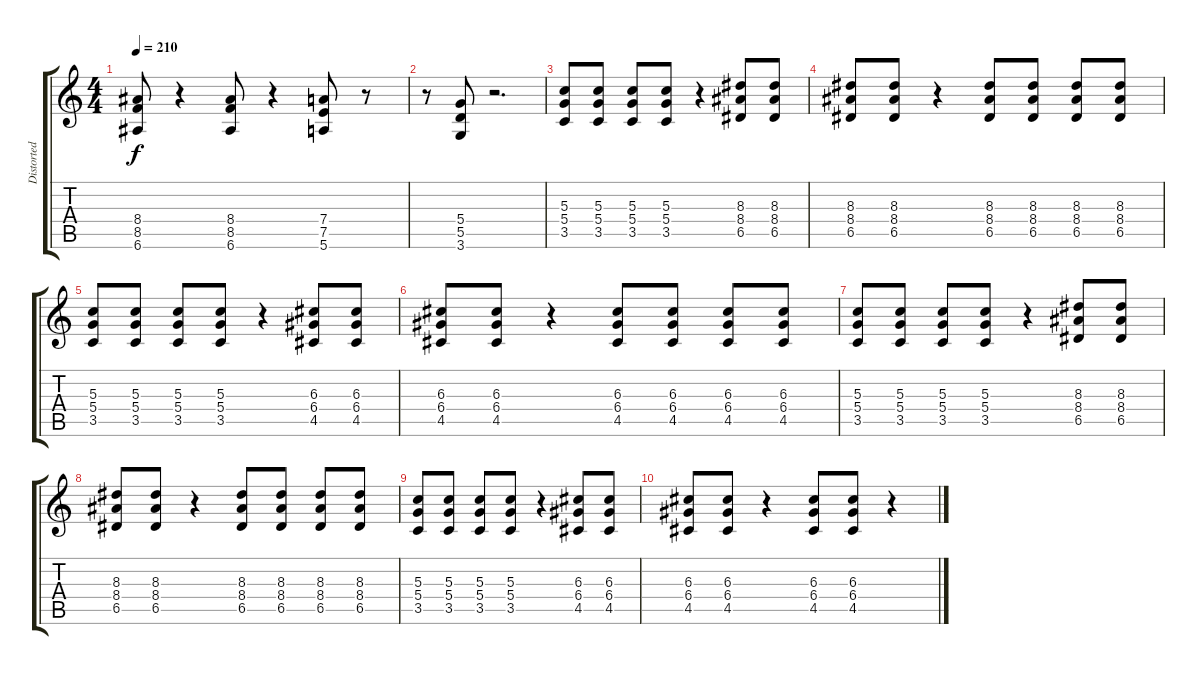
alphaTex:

\track ("Distorted Right" "Distorted ") {instrument distortionguitar}
\staff {score tabs}
\tuning (E4 B3 G3 D3 A2 E2) {hide}
\ts (4 4)
\tempo 210
\clef g2
\ks c
(8.4 8.5 6.6).8{dy f} r.4 (8.4 8.5 6.6).8 r.4 (7.4 7.5 5.6).8 r.8 |
r.8 (5.4 5.5 3.6).8 r.2{d} |
(5.3 5.4 3.5).8 (5.3 5.4 3.5).8 (5.3 5.4 3.5).8 (5.3 5.4 3.5).8 r.4 (8.3 8.4 6.5).8 (8.3 8.4 6.5).8 |
(8.3 8.4 6.5).8 (8.3 8.4 6.5).8 r.4 (8.3 8.4 6.5).8 (8.3 8.4 6.5).8 (8.3 8.4 6.5).8 (8.3 8.4 6.5).8 |
(5.3 5.4 3.5).8 (5.3 5.4 3.5).8 (5.3 5.4 3.5).8 (5.3 5.4 3.5).8 r.4 (6.3 6.4 4.5).8 (6.3 6.4 4.5).8 |
(6.3 6.4 4.5).8 (6.3 6.4 4.5).8 r.4 (6.3 6.4 4.5).8 (6.3 6.4 4.5).8 (6.3 6.4 4.5).8 (6.3 6.4 4.5).8 |
(5.3 5.4 3.5).8 (5.3 5.4 3.5).8 (5.3 5.4 3.5).8 (5.3 5.4 3.5).8 r.4 (8.3 8.4 6.5).8 (8.3 8.4 6.5).8 |
(8.3 8.4 6.5).8 (8.3 8.4 6.5).8 r.4 (8.3 8.4 6.5).8 (8.3 8.4 6.5).8 (8.3 8.4 6.5).8 (8.3 8.4 6.5).8 |
(5.3 5.4 3.5).8 (5.3 5.4 3.5).8 (5.3 5.4 3.5).8 (5.3 5.4 3.5).8 r.4 (6.3 6.4 4.5).8 (6.3 6.4 4.5).8 |
(6.3 6.4 4.5).8 (6.3 6.4 4.5).8 r.4 (6.3 6.4 4.5).8 (6.3 6.4 4.5).8 r.4
